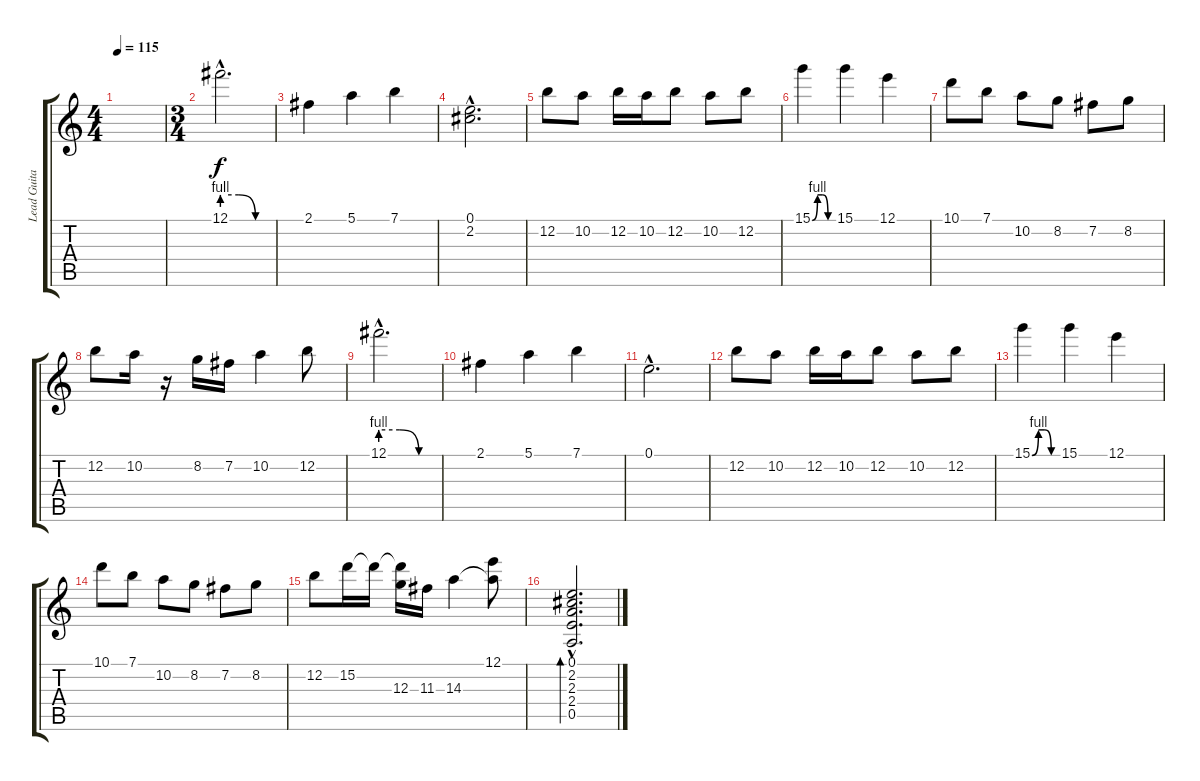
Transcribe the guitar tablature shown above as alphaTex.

\track ("Lead Guitar" "Lead Guita") {instrument electricguitarjazz}
\staff {score tabs}
\tuning (E4 B3 G3 D3 A2 E2) {hide}
\ts (4 4)
\tempo 115
\clef g2
\ks c
|
\ts (3 4)
12.1{be (custom 0 4 20 4 40 0 60 0) hac}.2{d} |
2.1.4 5.1.4 7.1.4 |
(0.1{hac} 2.2{hac}).2{d} |
12.2.8 10.2.8 12.2.16 10.2.16 12.2.8 10.2.8 12.2.8 |
15.1{be (custom 0 0 15 4 30 4 45 0 60 0)}.4 15.1.4 12.1.4 |
10.1.8 7.1.8 10.2.8 8.2.8 7.2.8 8.2.8 |
12.2.8 10.2.16 r.16 8.2.16 7.2.16 10.2.4 12.2.8 |
12.1{be (custom 0 4 20 4 40 0 60 0) hac}.2{d} |
2.1.4 5.1.4 7.1.4 |
0.1{hac}.2{d} |
12.2.8 10.2.8 12.2.16 10.2.16 12.2.8 10.2.8 12.2.8 |
15.1{be (custom 0 0 15 4 30 4 45 0 60 0)}.4 15.1.4 12.1.4 |
10.1.8 7.1.8 10.2.8 8.2.8 7.2.8 8.2.8 |
12.2.8 15.2.16 15.2{t}.16 (15.2{t} 12.3).16 11.3.16 14.3.4 (12.1 14.3{t}).8 |
(0.1{hac} 2.2{hac} 2.3{hac} 2.4{hac} 0.5{hac}).2{d bd 480}
